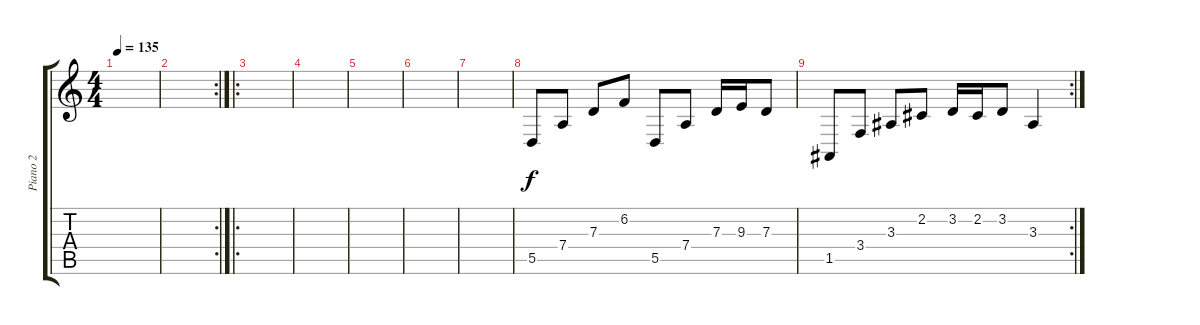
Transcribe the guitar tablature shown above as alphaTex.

\track ("Piano 2" "Piano 2") {instrument electricgrandpiano}
\staff {score tabs}
\tuning (E4 B3 G3 D3 A2 E2) {hide}
\ts (4 4)
\tempo 135
\clef g2
\ks c
|
\rc 2
|
\ro
|
|
|
|
|
5.5.8 7.4.8 7.3.8 6.2.8 5.5.8 7.4.8 7.3.16 9.3.16 7.3.8 |
\rc 2
1.5.8 3.4.8 3.3.8 2.2.8 3.2.16 2.2.16 3.2.8 3.3.4
